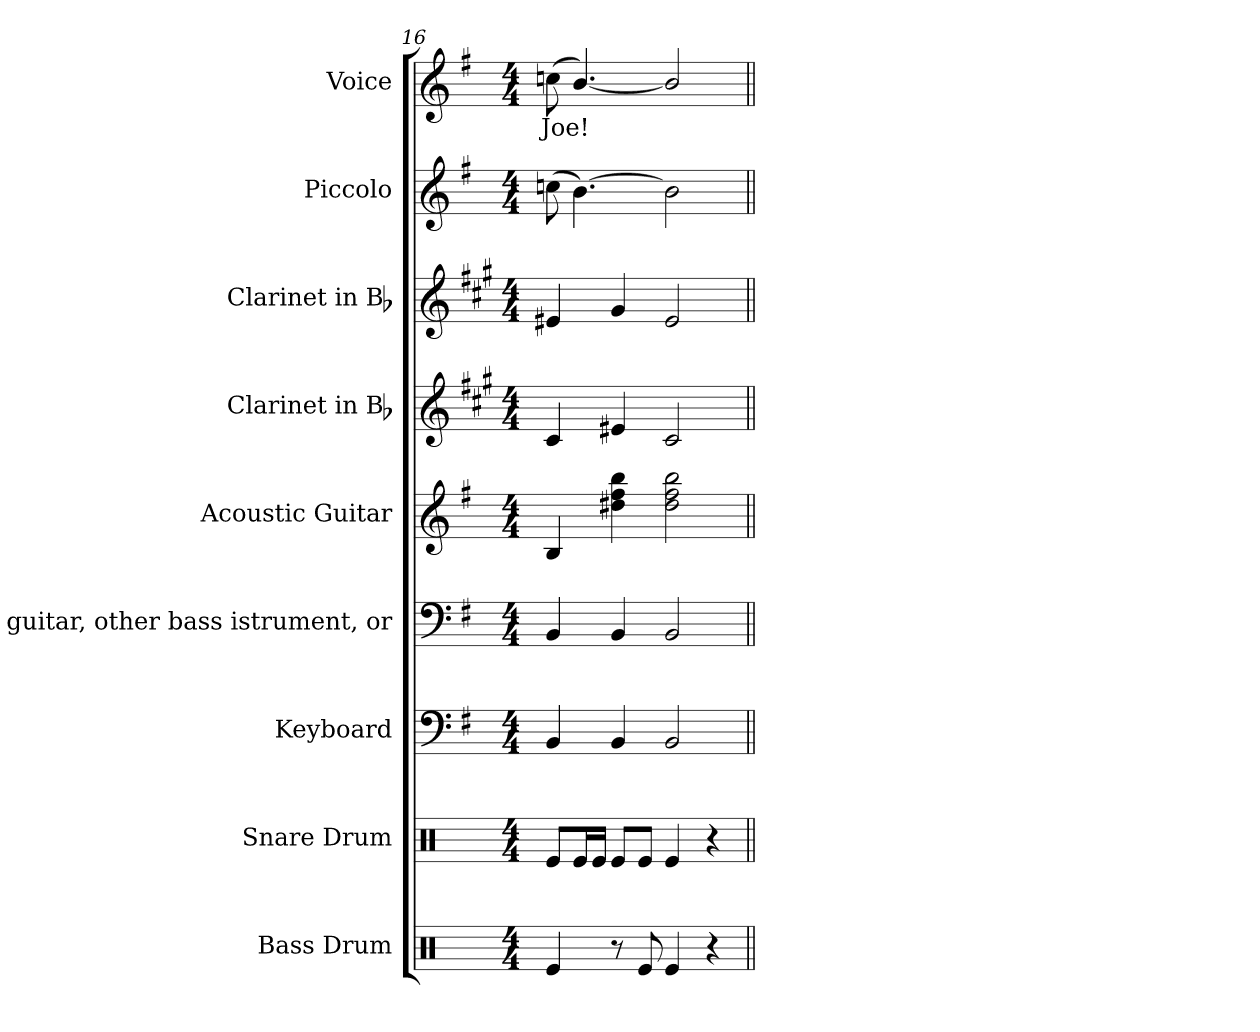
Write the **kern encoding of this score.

**kern	**kern	**kern	**kern	**kern	**kern	**kern	**kern	**kern	**text
*part9	*part8	*part7	*part6	*part5	*part4	*part3	*part2	*part1	*part1
*staff9	*staff8	*staff7	*staff6	*staff5	*staff4	*staff3	*staff2	*staff1	*staff1
*I"Bass Drum	*I"Snare Drum	*I"Keyboard	*I"Bass guitar, other bass istrument,   or	*I"Acoustic Guitar	*I"Clarinet in Bb	*I"Clarinet in Bb	*I"Piccolo	*I"Voice	*
*I'B. D.	*I'S. D.	*I'Kbd.	*I'Bass	*I'A. Gtr.	*I'Cl.	*I'Cl.	*I'Picc.	*I'Voice	*
*clefX	*clefX	*clefF4	*clefF4	*clefG2	*clefG2	*clefG2	*clefG2	*clefG2	*
*	*	*	*ITrd7c12	*ITrd7c12	*ITrd1c2	*ITrd1c2	*ITrd-7c-12	*	*
*k[]	*k[]	*k[f#]	*k[f#]	*k[f#]	*k[f#]	*k[f#]	*k[f#]	*k[f#]	*
*C:	*C:	*G:	*G:	*G:	*G:	*G:	*G:	*G:	*
*M4/4	*M4/4	*M4/4	*M4/4	*M4/4	*M4/4	*M4/4	*M4/4	*M4/4	*
=16	=16	=16	=16	=16	=16	=16	=16	=16	=16
!	!	!	!	!	!	!	!	!	!LO:LY:b:color=#000000
4Rei/	8Rei/L	4BBi/	4BBBi/	4BBi/	4Bi/	4d#Xi/	(8cccni\	(8ccni\	Joe!
.	16Rei/L	.	.	.	.	.	[4.bbi\)	[4.bi/)	.
.	16Rei/JJ	.	.	.	.	.	.	.	.
8r	8Rei/L	4BBi/	4BBBi/	4d#Xi\ 4f#i 4bi	4d#Xi/	4f#i/	.	.	.
8Rei/	8Rei/J	.	.	.	.	.	.	.	.
4Rei/	4Rei/	2BBi/	2BBBi/	2d#i\ 2f#i 2bi	2Bi/	2d#i/	2bbi\]	2bi/]	.
4r	4r	.	.	.	.	.	.	.	.
=||	=||	=||	=||	=||	=||	=||	=||	=||	=||
*-	*-	*-	*-	*-	*-	*-	*-	*-	*-
